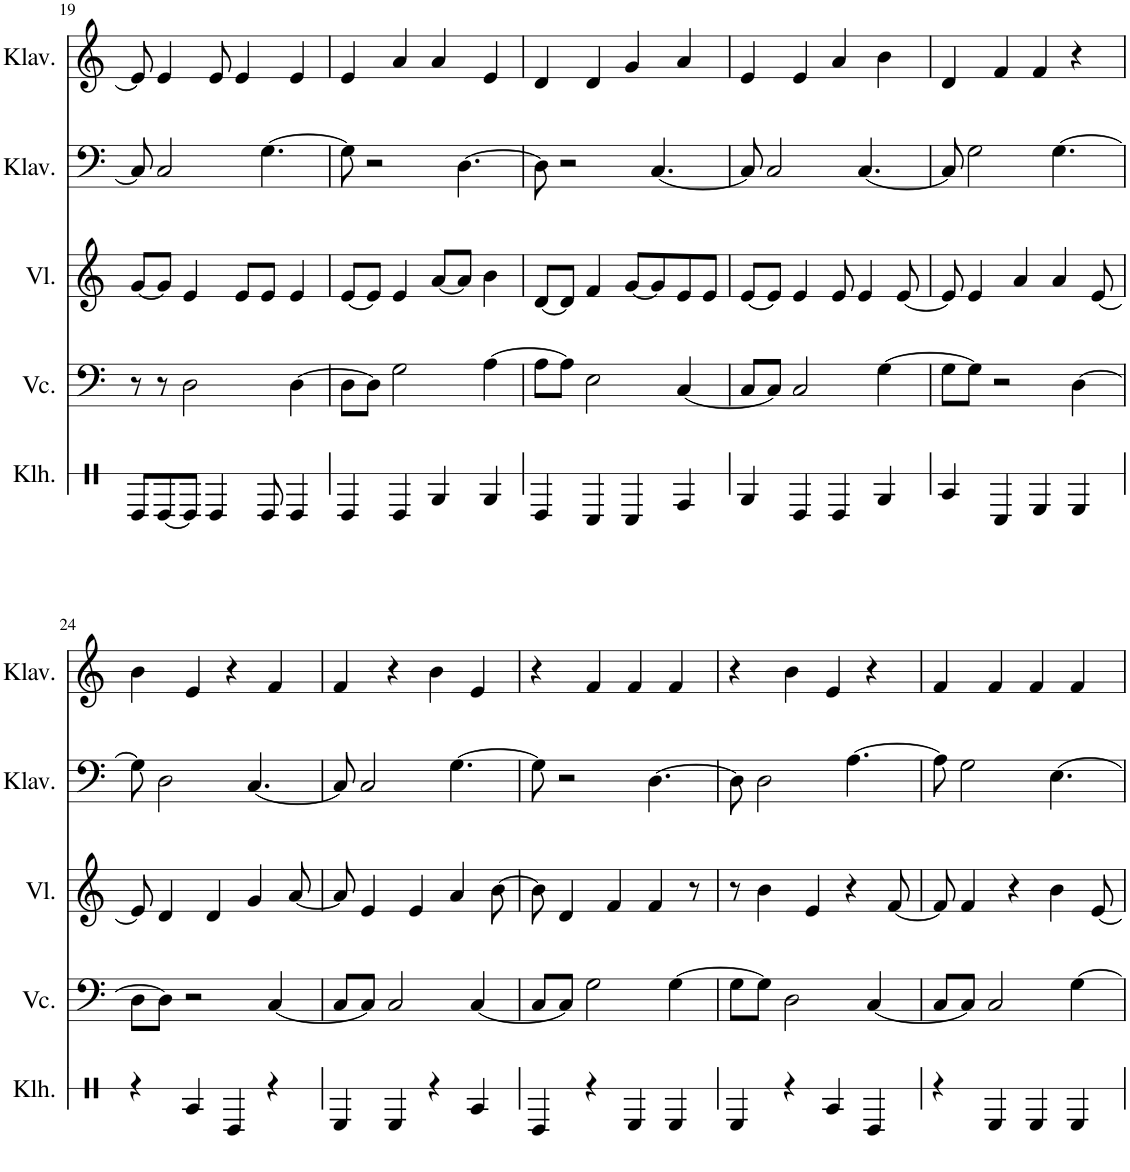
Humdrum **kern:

**kern	**kern	**kern	**kern	**kern
*part5	*part4	*part3	*part2	*part1
*staff5	*staff4	*staff3	*staff2	*staff1
*I"Klanghölzer	*I"Violoncello	*I"Violine	*I"Klavier	*I"Klavier
*I'Klh.	*I'Vc.	*I'Vl.	*I'Klav.	*I'Klav.
!!LO:PB:g=z
*clefX	*clefF4	*clefG2	*clefF4	*clefG2
*k[]	*k[]	*k[]	*k[]	*k[]
*M4/4	*M4/4	*M4/4	*M4/4	*M4/4
=19	=19	=19	=19	=19
8e/L	8r	[8g/L	8C/]	8e/]
[8e/	8r	8g/J]	2C/	4e/
8e/J]	2D\	4e/	.	.
4e/	.	.	.	8e/
.	.	8e/L	.	4e/
8e/	.	8e/J	[4.G\	.
4e/	[4D\	4e/	.	4e/
=20	=20	=20	=20	=20
4e/	8D\L	[8e/L	8G\]	4e/
.	8D\J]	8e/J]	2r	.
4e/	2G\	4e/	.	4a/
4a/	.	[8a/L	.	4a/
.	.	8a/J]	[4.D\	.
4a/	[4A\	4b\	.	4e/
=21	=21	=21	=21	=21
4e/	8A\L	[8d/L	8D\]	4d/
.	8A\J]	8d/J]	2r	.
4d/	2E\	4f/	.	4d/
4d/	.	[8g/L	.	4g/
.	.	8g/]	[4.C/	.
4g/	[4C/	8e/	.	4a/
.	.	8e/J	.	.
=22	=22	=22	=22	=22
4a/	8C/L	[8e/L	8C/]	4e/
.	8C/J]	8e/J]	2C/	.
4e/	2C/	4e/	.	4e/
4e/	.	8e/	.	4a/
.	.	4e/	[4.C/	.
4a/	[4G\	.	.	4b\
.	.	[8e/	.	.
=23	=23	=23	=23	=23
4b/	8G\L	8e/]	8C/]	4d/
.	8G\J]	4e/	2G\	.
4d/	2r	.	.	4f/
.	.	4a/	.	.
4f/	.	.	.	4f/
.	.	4a/	[4.G\	.
4f/	[4D\	.	.	4r
.	.	[8e/	.	.
!!LO:LB:g=z
=24	=24	=24	=24	=24
4r	8D\L	8e/]	8G\]	4b\
.	8D\J]	4d/	2D\	.
4b/	2r	.	.	4e/
.	.	4d/	.	.
4e/	.	.	.	4r
.	.	4g/	[4.C/	.
4r	[4C/	.	.	4f/
.	.	[8a/	.	.
=25	=25	=25	=25	=25
4f/	8C/L	8a/]	8C/]	4f/
.	8C/J]	4e/	2C/	.
4f/	2C/	.	.	4r
.	.	4e/	.	.
4r	.	.	.	4b\
.	.	4a/	[4.G\	.
4b/	[4C/	.	.	4e/
.	.	[8b\	.	.
=26	=26	=26	=26	=26
4e/	8C/L	8b\]	8G\]	4r
.	8C/J]	4d/	2r	.
4r	2G\	.	.	4f/
.	.	4f/	.	.
4f/	.	.	.	4f/
.	.	4f/	[4.D\	.
4f/	[4G\	.	.	4f/
.	.	8r	.	.
=27	=27	=27	=27	=27
4f/	8G\L	8r	8D\]	4r
.	8G\J]	4b\	2D\	.
4r	2D\	.	.	4b\
.	.	4e/	.	.
4b/	.	.	.	4e/
.	.	4r	[4.A\	.
4e/	[4C/	.	.	4r
.	.	[8f/	.	.
=28	=28	=28	=28	=28
4r	8C/L	8f/]	8A\]	4f/
.	8C/J]	4f/	2G\	.
4f/	2C/	.	.	4f/
.	.	4r	.	.
4f/	.	.	.	4f/
.	.	4b\	[4.E\	.
4f/	[4G\	.	.	4f/
.	.	[8e/	.	.
=	=	=	=	=
*-	*-	*-	*-	*-
